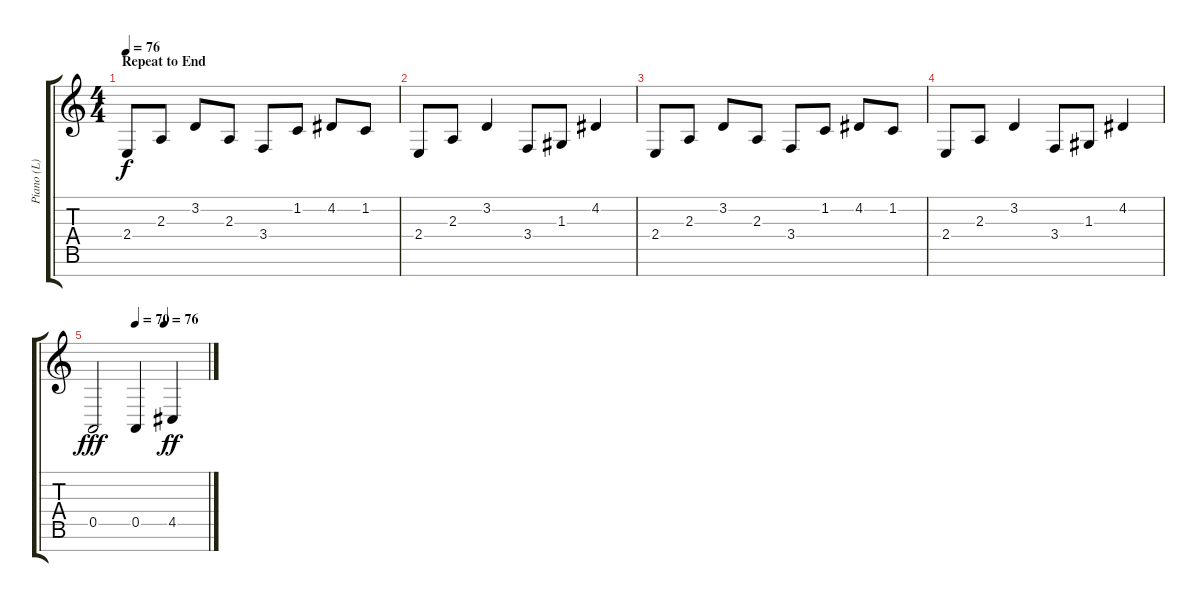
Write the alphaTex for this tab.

\track ("Piano (L)" "Piano (L)") {instrument acousticgrandpiano}
\staff {score tabs}
\tuning (E4 B3 G3 D3 A2 E2 B1) {hide}
\ts (4 4)
\section ("" "Repeat to End")
\tempo 76
\clef g2
\ks c
2.4.8{dy f} 2.3.8 3.2.8 2.3.8 3.4.8 1.2.8 4.2.8 1.2.8 |
2.4.8 2.3.8 3.2.4 3.4.8 1.3.8 4.2.4 |
2.4.8 2.3.8 3.2.8 2.3.8 3.4.8 1.2.8 4.2.8 1.2.8 |
2.4.8 2.3.8 3.2.4 3.4.8 1.3.8 4.2.4 |
\tempo (70 0.375)
\tempo (76 0.625)
0.5.2{dy fff} 0.5.4 4.5.4{dy ff}
